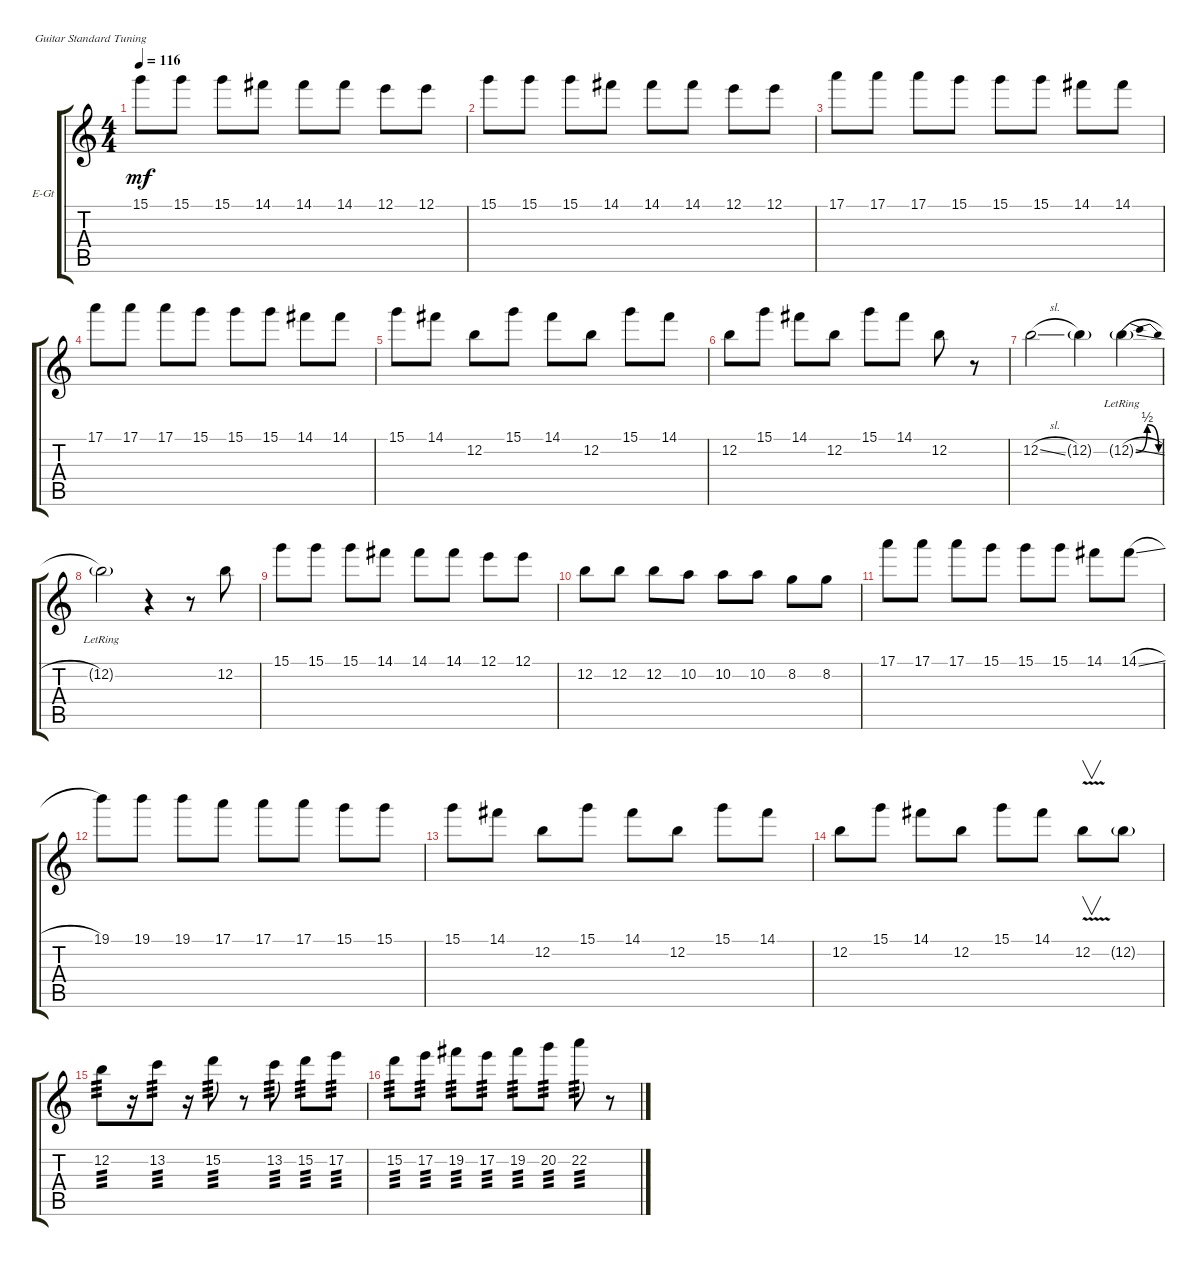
\defaultSystemsLayout 4
\bracketExtendMode groupsimilarinstruments
\firstSystemTrackNameOrientation horizontal
\otherSystemsTrackNameOrientation horizontal
\track ("Lead Guitar" "E-Gt") {instrument distortionguitar}
\staff {score tabs}
\tuning (E4 B3 G3 D3 A2 E2)
\ts (4 4)
\tempo 116
\clef g2
\scale
0.333333
\ks c
15.1.8{dy mf} 15.1.8 15.1.8 14.1.8 14.1.8 14.1.8 12.1.8 12.1.8 |
\scale
0.333333 15.1.8 15.1.8 15.1.8 14.1.8 14.1.8 14.1.8 12.1.8 12.1.8 |
\scale
0.333333 17.1.8 17.1.8 17.1.8 15.1.8 15.1.8 15.1.8 14.1.8 14.1.8 |
\scale
0.333333 17.1.8 17.1.8 17.1.8 15.1.8 15.1.8 15.1.8 14.1.8 14.1.8 |
\scale
0.333333 15.1.8 14.1.8 12.2.8 15.1.8 14.1.8 12.2.8 15.1.8 14.1.8 |
\scale
0.333333 12.2.8 15.1.8 14.1.8 12.2.8 15.1.8 14.1.8 12.2.8 r.8 |
\scale
0.333333 12.2{sl}.2 12.2{g}.4 12.2{be (bendrelease 0 0 9.6 2 28.799999999999997 2 46.8 0) sl g lr}.4 |
\scale
0.333333 12.2{g lr}.2 r.4 r.8 12.2.8 |
\scale
0.333333 15.1.8 15.1.8 15.1.8 14.1.8 14.1.8 14.1.8 12.1.8 12.1.8 |
\scale
0.333333 12.2.8 12.2.8 12.2.8 10.2.8 10.2.8 10.2.8 8.2.8 8.2.8 |
\scale
0.333333 17.1.8 17.1.8 17.1.8 15.1.8 15.1.8 15.1.8 14.1.8 14.1{sl}.8 |
\scale
0.333333 19.1.8 19.1.8 19.1.8 17.1.8 17.1.8 17.1.8 15.1.8 15.1.8 |
\scale
0.333333 15.1.8 14.1.8 12.2.8 15.1.8 14.1.8 12.2.8 15.1.8 14.1.8 |
\scale
0.333333 12.2.8 15.1.8 14.1.8 12.2.8 15.1.8 14.1.8 12.2{v}.8{v} 12.2{g}.8 |
\scale
0.333333 12.2.8{tp 3} r.16 13.2.8{tp 3} r.16 15.2.8{tp 3} r.8 13.2.8{tp 3} 15.2.8{tp 3} 17.2.8{tp 3} |
\scale
0.333333 15.2.8{tp 3} 17.2.8{tp 3} 19.2.8{tp 3} 17.2.8{tp 3} 19.2.8{tp 3} 20.2.8{tp 3} 22.2.8{tp 3} r.8
